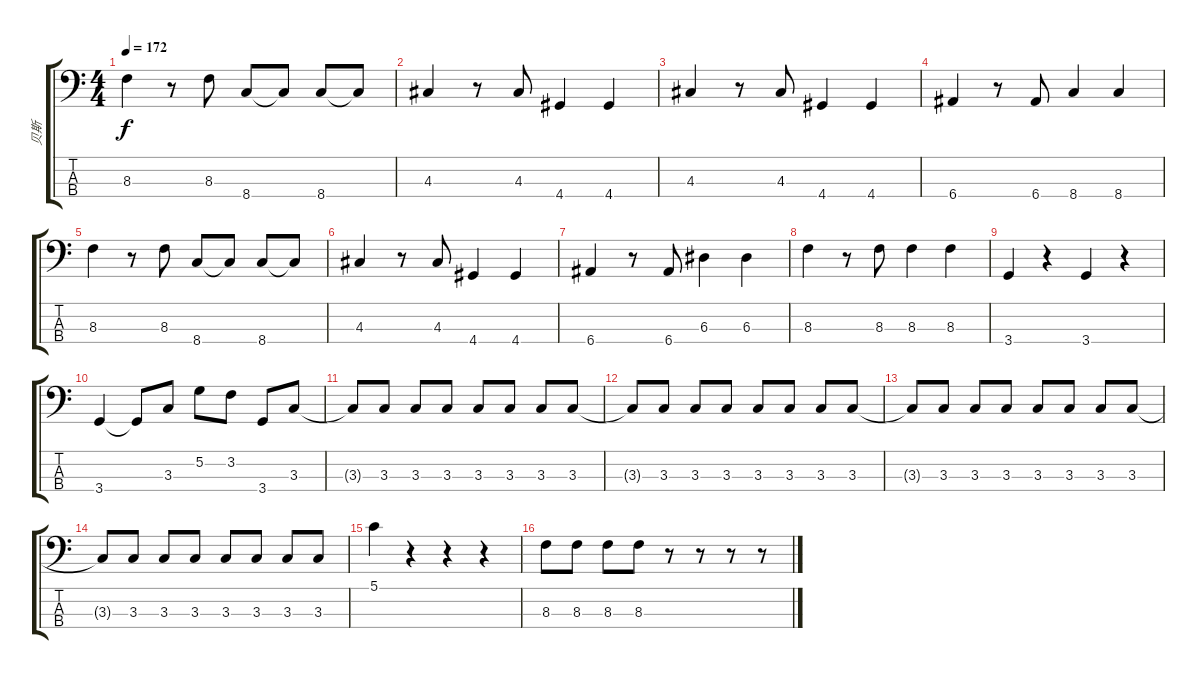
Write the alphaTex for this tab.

\track ("贝斯" "贝斯") {instrument electricbassfinger}
\staff {score tabs}
\tuning (G2 D2 A1 E1) {hide}
\ts (4 4)
\tempo 172
\clef f4
\ks c
8.3.4{dy f} r.8 8.3.8 8.4.8 8.4{t}.8 8.4.8 8.4{t}.8 |
4.3.4 r.8 4.3.8 4.4.4 4.4.4 |
4.3.4 r.8 4.3.8 4.4.4 4.4.4 |
6.4.4 r.8 6.4.8 8.4.4 8.4.4 |
8.3.4 r.8 8.3.8 8.4.8 8.4{t}.8 8.4.8 8.4{t}.8 |
4.3.4 r.8 4.3.8 4.4.4 4.4.4 |
6.4.4 r.8 6.4.8 6.3.4 6.3.4 |
8.3.4 r.8 8.3.8 8.3.4 8.3.4 |
3.4.4 r.4 3.4.4 r.4 |
3.4.4 3.4{t}.8 3.3.8 5.2.8 3.2.8 3.4.8 3.3.8 |
3.3{t}.8 3.3.8 3.3.8 3.3.8 3.3.8 3.3.8 3.3.8 3.3.8 |
3.3{t}.8 3.3.8 3.3.8 3.3.8 3.3.8 3.3.8 3.3.8 3.3.8 |
3.3{t}.8 3.3.8 3.3.8 3.3.8 3.3.8 3.3.8 3.3.8 3.3.8 |
3.3{t}.8 3.3.8 3.3.8 3.3.8 3.3.8 3.3.8 3.3.8 3.3.8 |
5.1.4 r.4 r.4 r.4 |
8.3.8 8.3.8 8.3.8 8.3.8 r.8 r.8 r.8 r.8
